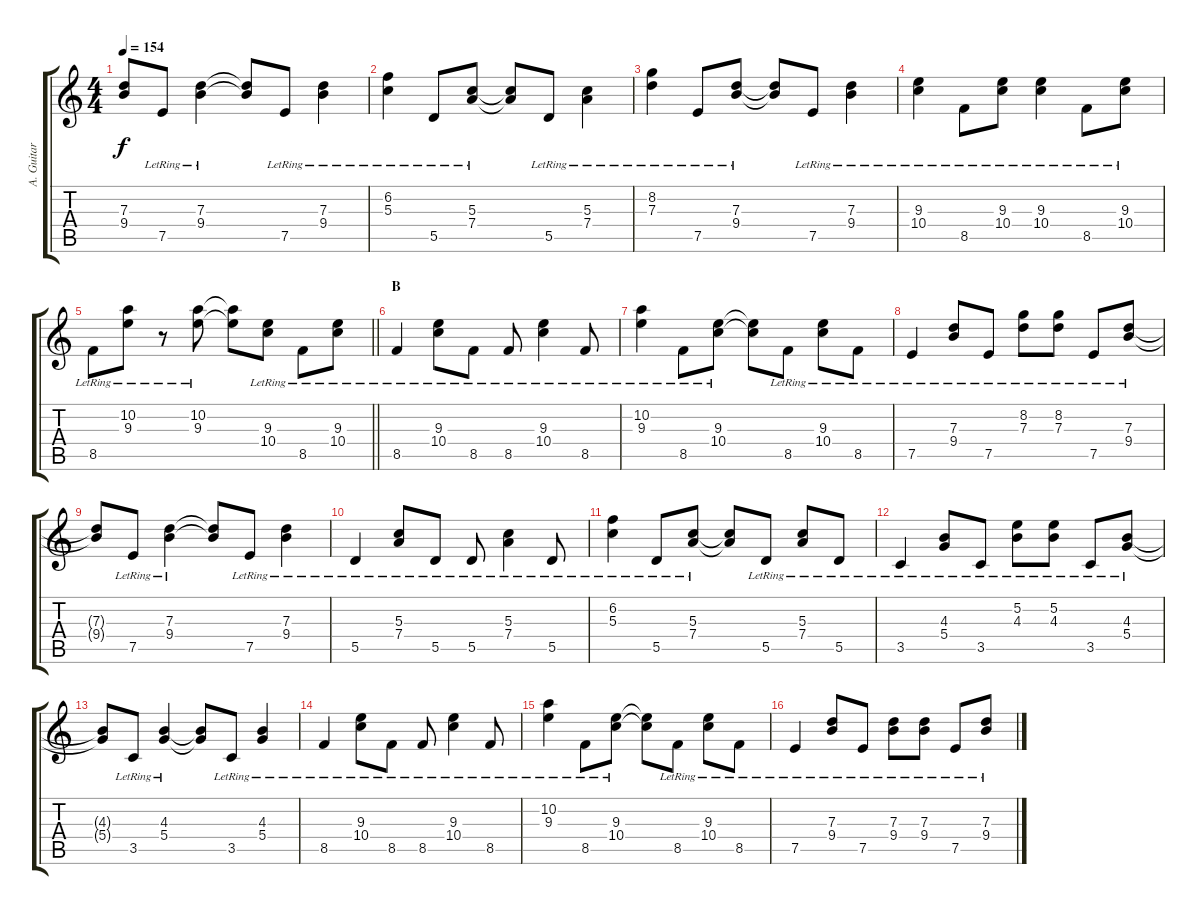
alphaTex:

\track ("A. Guitar" "A. Guitar") {instrument acousticguitarsteel}
\staff {score tabs}
\tuning (E4 B3 G3 D3 A2 E2) {hide}
\ts (4 4)
\tempo 154
\clef g2
\ks c
(7.3{t} 9.4{t}).8{dy f} 7.5{lr}.8 (7.3{lr} 9.4{lr}).4 (7.3{t} 9.4{t}).8 7.5{lr}.8 (7.3{lr} 9.4{lr}).4 |
(6.2{lr} 5.3{lr}).4 5.5{lr}.8 (5.3{lr} 7.4{lr}).8 (5.3{t} 7.4{t}).8 5.5{lr}.8 (5.3{lr} 7.4{lr}).4 |
(8.2{lr} 7.3{lr}).4 7.5{lr}.8 (7.3{lr} 9.4{lr}).8 (7.3{t} 9.4{t}).8 7.5{lr}.8 (7.3{lr} 9.4{lr}).4 |
(9.3{lr} 10.4{lr}).4 8.5{lr}.8 (9.3{lr} 10.4{lr}).8 (9.3{lr} 10.4{lr}).4 8.5{lr}.8 (9.3{lr} 10.4{lr}).8 |
\barLineRight lightlight
8.5{lr}.8 (10.2{lr} 9.3{lr}).8 r.8 (10.2{lr} 9.3{lr}).8 (10.2{t} 9.3{t}).8 (9.3{lr} 10.4{lr}).8 8.5{lr}.8 (9.3{lr} 10.4{lr}).8 |
\section ("" "B")
8.5{lr}.4 (9.3{lr} 10.4{lr}).8 8.5{lr}.8 8.5{lr}.8 (9.3{lr} 10.4{lr}).4 8.5{lr}.8 |
(10.2{lr} 9.3{lr}).4 8.5{lr}.8 (9.3{lr} 10.4{lr}).8 (9.3{t} 10.4{t}).8 8.5{lr}.8 (9.3{lr} 10.4{lr}).8 8.5{lr}.8 |
7.5{lr}.4 (7.3{lr} 9.4{lr}).8 7.5{lr}.8 (8.2{lr} 7.3{lr}).8 (8.2{lr} 7.3{lr}).8 7.5{lr}.8 (7.3{lr} 9.4{lr}).8 |
(7.3{t} 9.4{t}).8 7.5{lr}.8 (7.3{lr} 9.4{lr}).4 (7.3{t} 9.4{t}).8 7.5{lr}.8 (7.3{lr} 9.4{lr}).4 |
5.5{lr}.4 (5.3{lr} 7.4{lr}).8 5.5{lr}.8 5.5{lr}.8 (5.3{lr} 7.4{lr}).4 5.5{lr}.8 |
(6.2{lr} 5.3{lr}).4 5.5{lr}.8 (5.3{lr} 7.4{lr}).8 (5.3{t} 7.4{t}).8 5.5{lr}.8 (5.3{lr} 7.4{lr}).8 5.5{lr}.8 |
3.5{lr}.4 (4.3{lr} 5.4{lr}).8 3.5{lr}.8 (5.2{lr} 4.3{lr}).8 (5.2{lr} 4.3{lr}).8 3.5{lr}.8 (4.3{lr} 5.4{lr}).8 |
(4.3{t} 5.4{t}).8 3.5{lr}.8 (4.3{lr} 5.4{lr}).4 (4.3{t} 5.4{t}).8 3.5{lr}.8 (4.3{lr} 5.4{lr}).4 |
8.5{lr}.4 (9.3{lr} 10.4{lr}).8 8.5{lr}.8 8.5{lr}.8 (9.3{lr} 10.4{lr}).4 8.5{lr}.8 |
(10.2{lr} 9.3{lr}).4 8.5{lr}.8 (9.3{lr} 10.4{lr}).8 (9.3{t} 10.4{t}).8 8.5{lr}.8 (9.3{lr} 10.4{lr}).8 8.5{lr}.8 |
7.5{lr}.4 (7.3{lr} 9.4{lr}).8 7.5{lr}.8 (7.3{lr} 9.4{lr}).8 (7.3{lr} 9.4{lr}).8 7.5{lr}.8 (7.3{lr} 9.4{lr}).8
